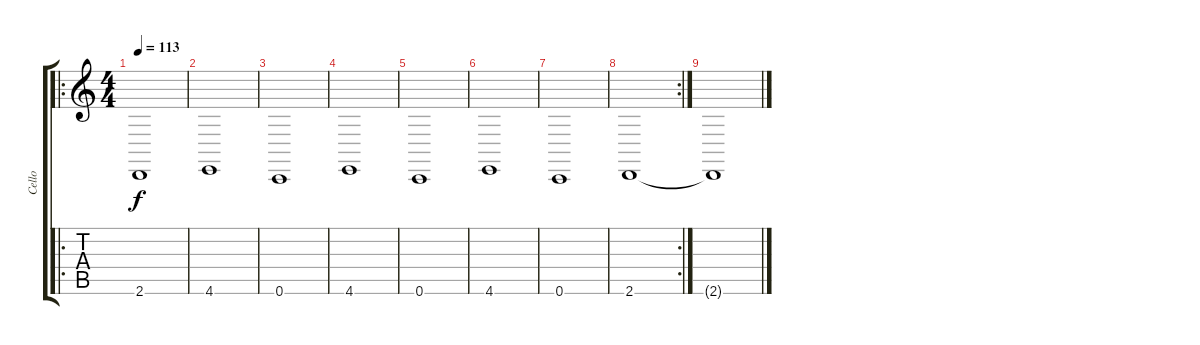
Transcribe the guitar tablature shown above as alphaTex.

\track ("Cello" "Cello") {instrument cello}
\staff {score tabs}
\tuning (D4 A3 F3 C3 G2 C2) {hide}
\ro
\ts (4 4)
\tempo 113
\clef g2
\ks c
2.6{t}.1{dy f} |
4.6.1 |
0.6.1 |
4.6.1 |
0.6.1 |
4.6.1 |
0.6.1 |
\rc 2
2.6.1 |
2.6{t}.1
